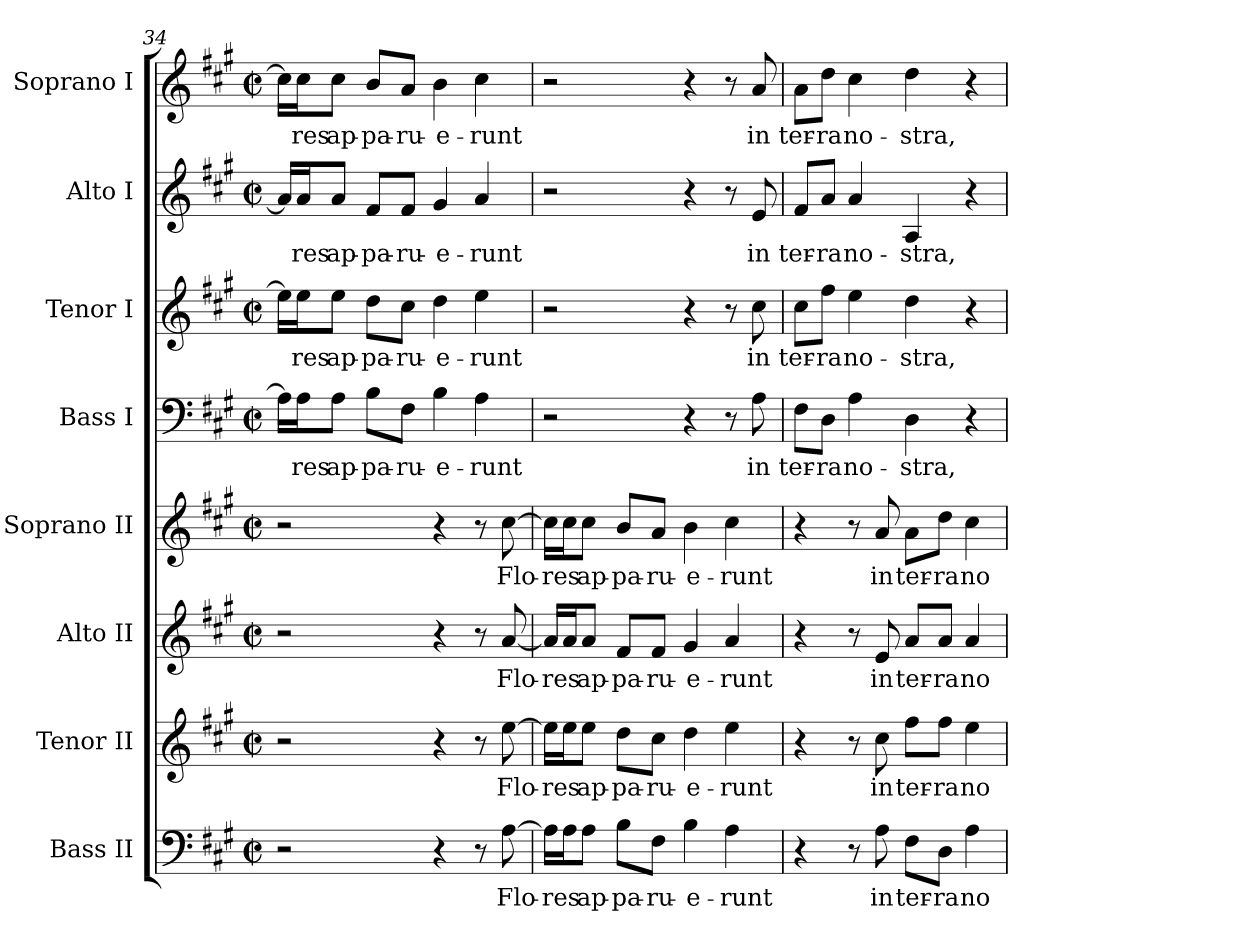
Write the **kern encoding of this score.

**kern	**text	**kern	**text	**kern	**text	**kern	**text	**kern	**text	**kern	**text	**kern	**text	**kern	**text
*part8	*part8	*part7	*part7	*part6	*part6	*part5	*part5	*part4	*part4	*part3	*part3	*part2	*part2	*part1	*part1
*staff8	*staff8	*staff7	*staff7	*staff6	*staff6	*staff5	*staff5	*staff4	*staff4	*staff3	*staff3	*staff2	*staff2	*staff1	*staff1
*I"Bass II	*	*I"Tenor II	*	*I"Alto II	*	*I"Soprano II	*	*I"Bass I	*	*I"Tenor I	*	*I"Alto I	*	*I"Soprano I	*
*I'B. II	*	*I'T. II	*	*I'A. II	*	*	*	*I'B. I	*	*I'T. I	*	*I'A. I	*	*	*
*clefF4	*	*clefG2	*	*clefG2	*	*clefG2	*	*clefF4	*	*clefG2	*	*clefG2	*	*clefG2	*
*	*	*ITrd7c12	*	*	*	*	*	*	*	*ITrd7c12	*	*	*	*	*
*k[f#c#g#]	*	*k[f#c#g#]	*	*k[f#c#g#]	*	*k[f#c#g#]	*	*k[f#c#g#]	*	*k[f#c#g#]	*	*k[f#c#g#]	*	*k[f#c#g#]	*
*A:	*	*A:	*	*A:	*	*A:	*	*A:	*	*A:	*	*A:	*	*A:	*
*M2/2	*	*M2/2	*	*M2/2	*	*M2/2	*	*M2/2	*	*M2/2	*	*M2/2	*	*M2/2	*
*met(c|)	*	*met(c|)	*	*met(c|)	*	*met(c|)	*	*met(c|)	*	*met(c|)	*	*met(c|)	*	*met(c|)	*
=34	=34	=34	=34	=34	=34	=34	=34	=34	=34	=34	=34	=34	=34	=34	=34
2r	.	2r	.	2r	.	2r	.	16Ai\LL]	.	16ei\LL]	.	16ai/LL]	.	16cc#i\LL]	.
!	!	!	!	!	!	!	!	!	!LO:LY:b:color=#000000	!	!	!	!	!	!
!	!	!	!	!	!	!	!	!	!	!	!LO:LY:b:color=#000000	!	!	!	!
!	!	!	!	!	!	!	!	!	!	!	!	!	!LO:LY:b:color=#000000	!	!
!	!	!	!	!	!	!	!	!	!	!	!	!	!	!	!LO:LY:b:color=#000000
.	.	.	.	.	.	.	.	16Ai\J	-res	16ei\J	-res	16ai/J	-res	16cc#i\J	-res
!	!	!	!	!	!	!	!	!	!LO:LY:b:color=#000000	!	!	!	!	!	!
!	!	!	!	!	!	!	!	!	!	!	!LO:LY:b:color=#000000	!	!	!	!
!	!	!	!	!	!	!	!	!	!	!	!	!	!LO:LY:b:color=#000000	!	!
!	!	!	!	!	!	!	!	!	!	!	!	!	!	!	!LO:LY:b:color=#000000
.	.	.	.	.	.	.	.	8Ai\J	ap-	8ei\J	ap-	8ai/J	ap-	8cc#i\J	ap-
!	!	!	!	!	!	!	!	!	!LO:LY:b:color=#000000	!	!	!	!	!	!
!	!	!	!	!	!	!	!	!	!	!	!LO:LY:b:color=#000000	!	!	!	!
!	!	!	!	!	!	!	!	!	!	!	!	!	!LO:LY:b:color=#000000	!	!
!	!	!	!	!	!	!	!	!	!	!	!	!	!	!	!LO:LY:b:color=#000000
.	.	.	.	.	.	.	.	8Bi\L	-pa-	8di\L	-pa-	8f#i/L	-pa-	8bi/L	-pa-
!	!	!	!	!	!	!	!	!	!LO:LY:b:color=#000000	!	!	!	!	!	!
!	!	!	!	!	!	!	!	!	!	!	!LO:LY:b:color=#000000	!	!	!	!
!	!	!	!	!	!	!	!	!	!	!	!	!	!LO:LY:b:color=#000000	!	!
!	!	!	!	!	!	!	!	!	!	!	!	!	!	!	!LO:LY:b:color=#000000
.	.	.	.	.	.	.	.	8F#i\J	-ru-	8c#i\J	-ru-	8f#i/J	-ru-	8ai/J	-ru-
!	!	!	!	!	!	!	!	!	!LO:LY:b:color=#000000	!	!	!	!	!	!
!	!	!	!	!	!	!	!	!	!	!	!LO:LY:b:color=#000000	!	!	!	!
!	!	!	!	!	!	!	!	!	!	!	!	!	!LO:LY:b:color=#000000	!	!
!	!	!	!	!	!	!	!	!	!	!	!	!	!	!	!LO:LY:b:color=#000000
4r	.	4r	.	4r	.	4r	.	4Bi\	-e-	4di\	-e-	4g#i/	-e-	4bi\	-e-
!	!	!	!	!	!	!	!	!	!LO:LY:b:color=#000000	!	!	!	!	!	!
!	!	!	!	!	!	!	!	!	!	!	!LO:LY:b:color=#000000	!	!	!	!
!	!	!	!	!	!	!	!	!	!	!	!	!	!LO:LY:b:color=#000000	!	!
!	!	!	!	!	!	!	!	!	!	!	!	!	!	!	!LO:LY:b:color=#000000
8r	.	8r	.	8r	.	8r	.	4Ai\	-runt	4ei\	-runt	4ai/	-runt	4cc#i\	-runt
!	!LO:LY:b:color=#000000	!	!	!	!	!	!	!	!	!	!	!	!	!	!
!	!	!	!LO:LY:b:color=#000000	!	!	!	!	!	!	!	!	!	!	!	!
!	!	!	!	!	!LO:LY:b:color=#000000	!	!	!	!	!	!	!	!	!	!
!	!	!	!	!	!	!	!LO:LY:b:color=#000000	!	!	!	!	!	!	!	!
[>8Ai\	Flo-	[>8ei\	Flo-	[<8ai/	Flo-	[>8cc#i\	Flo-	.	.	.	.	.	.	.	.
!!LO:LB:g=z
=35	=35	=35	=35	=35	=35	=35	=35	=35	=35	=35	=35	=35	=35	=35	=35
16Ai\LL]	.	16ei\LL]	.	16ai/LL]	.	16cc#i\LL]	.	2r	.	2r	.	2r	.	2r	.
!	!LO:LY:b:color=#000000	!	!	!	!	!	!	!	!	!	!	!	!	!	!
!	!	!	!LO:LY:b:color=#000000	!	!	!	!	!	!	!	!	!	!	!	!
!	!	!	!	!	!LO:LY:b:color=#000000	!	!	!	!	!	!	!	!	!	!
!	!	!	!	!	!	!	!LO:LY:b:color=#000000	!	!	!	!	!	!	!	!
16Ai\J	-res	16ei\J	-res	16ai/J	-res	16cc#i\J	-res	.	.	.	.	.	.	.	.
!	!LO:LY:b:color=#000000	!	!	!	!	!	!	!	!	!	!	!	!	!	!
!	!	!	!LO:LY:b:color=#000000	!	!	!	!	!	!	!	!	!	!	!	!
!	!	!	!	!	!LO:LY:b:color=#000000	!	!	!	!	!	!	!	!	!	!
!	!	!	!	!	!	!	!LO:LY:b:color=#000000	!	!	!	!	!	!	!	!
8Ai\J	ap-	8ei\J	ap-	8ai/J	ap-	8cc#i\J	ap-	.	.	.	.	.	.	.	.
!	!LO:LY:b:color=#000000	!	!	!	!	!	!	!	!	!	!	!	!	!	!
!	!	!	!LO:LY:b:color=#000000	!	!	!	!	!	!	!	!	!	!	!	!
!	!	!	!	!	!LO:LY:b:color=#000000	!	!	!	!	!	!	!	!	!	!
!	!	!	!	!	!	!	!LO:LY:b:color=#000000	!	!	!	!	!	!	!	!
8Bi\L	-pa-	8di\L	-pa-	8f#i/L	-pa-	8bi/L	-pa-	.	.	.	.	.	.	.	.
!	!LO:LY:b:color=#000000	!	!	!	!	!	!	!	!	!	!	!	!	!	!
!	!	!	!LO:LY:b:color=#000000	!	!	!	!	!	!	!	!	!	!	!	!
!	!	!	!	!	!LO:LY:b:color=#000000	!	!	!	!	!	!	!	!	!	!
!	!	!	!	!	!	!	!LO:LY:b:color=#000000	!	!	!	!	!	!	!	!
8F#i\J	-ru-	8c#i\J	-ru-	8f#i/J	-ru-	8ai/J	-ru-	.	.	.	.	.	.	.	.
!	!LO:LY:b:color=#000000	!	!	!	!	!	!	!	!	!	!	!	!	!	!
!	!	!	!LO:LY:b:color=#000000	!	!	!	!	!	!	!	!	!	!	!	!
!	!	!	!	!	!LO:LY:b:color=#000000	!	!	!	!	!	!	!	!	!	!
!	!	!	!	!	!	!	!LO:LY:b:color=#000000	!	!	!	!	!	!	!	!
4Bi\	-e-	4di\	-e-	4g#i/	-e-	4bi\	-e-	4r	.	4r	.	4r	.	4r	.
!	!LO:LY:b:color=#000000	!	!	!	!	!	!	!	!	!	!	!	!	!	!
!	!	!	!LO:LY:b:color=#000000	!	!	!	!	!	!	!	!	!	!	!	!
!	!	!	!	!	!LO:LY:b:color=#000000	!	!	!	!	!	!	!	!	!	!
!	!	!	!	!	!	!	!LO:LY:b:color=#000000	!	!	!	!	!	!	!	!
4Ai\	-runt	4ei\	-runt	4ai/	-runt	4cc#i\	-runt	8r	.	8r	.	8r	.	8r	.
!	!	!	!	!	!	!	!	!	!LO:LY:b:color=#000000	!	!	!	!	!	!
!	!	!	!	!	!	!	!	!	!	!	!LO:LY:b:color=#000000	!	!	!	!
!	!	!	!	!	!	!	!	!	!	!	!	!	!LO:LY:b:color=#000000	!	!
!	!	!	!	!	!	!	!	!	!	!	!	!	!	!	!LO:LY:b:color=#000000
.	.	.	.	.	.	.	.	8Ai\	in	8c#i\	in	8ei/	in	8ai/	in
=36	=36	=36	=36	=36	=36	=36	=36	=36	=36	=36	=36	=36	=36	=36	=36
!	!	!	!	!	!	!	!	!	!LO:LY:b:color=#000000	!	!	!	!	!	!
!	!	!	!	!	!	!	!	!	!	!	!LO:LY:b:color=#000000	!	!	!	!
!	!	!	!	!	!	!	!	!	!	!	!	!	!LO:LY:b:color=#000000	!	!
!	!	!	!	!	!	!	!	!	!	!	!	!	!	!	!LO:LY:b:color=#000000
4r	.	4r	.	4r	.	4r	.	8F#i\L	ter-	8c#i\L	ter-	8f#i/L	ter-	8ai\L	ter-
!	!	!	!	!	!	!	!	!	!LO:LY:b:color=#000000	!	!	!	!	!	!
!	!	!	!	!	!	!	!	!	!	!	!LO:LY:b:color=#000000	!	!	!	!
!	!	!	!	!	!	!	!	!	!	!	!	!	!LO:LY:b:color=#000000	!	!
!	!	!	!	!	!	!	!	!	!	!	!	!	!	!	!LO:LY:b:color=#000000
.	.	.	.	.	.	.	.	8Di\J	-ra	8f#i\J	-ra	8ai/J	-ra	8ddi\J	-ra
!	!	!	!	!	!	!	!	!	!LO:LY:b:color=#000000	!	!	!	!	!	!
!	!	!	!	!	!	!	!	!	!	!	!LO:LY:b:color=#000000	!	!	!	!
!	!	!	!	!	!	!	!	!	!	!	!	!	!LO:LY:b:color=#000000	!	!
!	!	!	!	!	!	!	!	!	!	!	!	!	!	!	!LO:LY:b:color=#000000
8r	.	8r	.	8r	.	8r	.	4Ai\	no-	4ei\	no-	4ai/	no-	4cc#i\	no-
!	!LO:LY:b:color=#000000	!	!	!	!	!	!	!	!	!	!	!	!	!	!
!	!	!	!LO:LY:b:color=#000000	!	!	!	!	!	!	!	!	!	!	!	!
!	!	!	!	!	!LO:LY:b:color=#000000	!	!	!	!	!	!	!	!	!	!
!	!	!	!	!	!	!	!LO:LY:b:color=#000000	!	!	!	!	!	!	!	!
8Ai\	in	8c#i\	in	8ei/	in	8ai/	in	.	.	.	.	.	.	.	.
!	!LO:LY:b:color=#000000	!	!	!	!	!	!	!	!	!	!	!	!	!	!
!	!	!	!LO:LY:b:color=#000000	!	!	!	!	!	!	!	!	!	!	!	!
!	!	!	!	!	!LO:LY:b:color=#000000	!	!	!	!	!	!	!	!	!	!
!	!	!	!	!	!	!	!LO:LY:b:color=#000000	!	!	!	!	!	!	!	!
!	!	!	!	!	!	!	!	!	!LO:LY:b:color=#000000	!	!	!	!	!	!
!	!	!	!	!	!	!	!	!	!	!	!LO:LY:b:color=#000000	!	!	!	!
!	!	!	!	!	!	!	!	!	!	!	!	!	!LO:LY:b:color=#000000	!	!
!	!	!	!	!	!	!	!	!	!	!	!	!	!	!	!LO:LY:b:color=#000000
8F#i\L	ter-	8f#i\L	ter-	8ai/L	ter-	8ai\L	ter-	4Di\	-stra,	4di\	-stra,	4Ai/	-stra,	4ddi\	-stra,
!	!LO:LY:b:color=#000000	!	!	!	!	!	!	!	!	!	!	!	!	!	!
!	!	!	!LO:LY:b:color=#000000	!	!	!	!	!	!	!	!	!	!	!	!
!	!	!	!	!	!LO:LY:b:color=#000000	!	!	!	!	!	!	!	!	!	!
!	!	!	!	!	!	!	!LO:LY:b:color=#000000	!	!	!	!	!	!	!	!
8Di\J	-ra	8f#i\J	-ra	8ai/J	-ra	8ddi\J	-ra	.	.	.	.	.	.	.	.
!	!LO:LY:b:color=#000000	!	!	!	!	!	!	!	!	!	!	!	!	!	!
!	!	!	!LO:LY:b:color=#000000	!	!	!	!	!	!	!	!	!	!	!	!
!	!	!	!	!	!LO:LY:b:color=#000000	!	!	!	!	!	!	!	!	!	!
!	!	!	!	!	!	!	!LO:LY:b:color=#000000	!	!	!	!	!	!	!	!
4Ai\	no-	4ei\	no-	4ai/	no-	4cc#i\	no-	4r	.	4r	.	4r	.	4r	.
=	=	=	=	=	=	=	=	=	=	=	=	=	=	=	=
*-	*-	*-	*-	*-	*-	*-	*-	*-	*-	*-	*-	*-	*-	*-	*-
